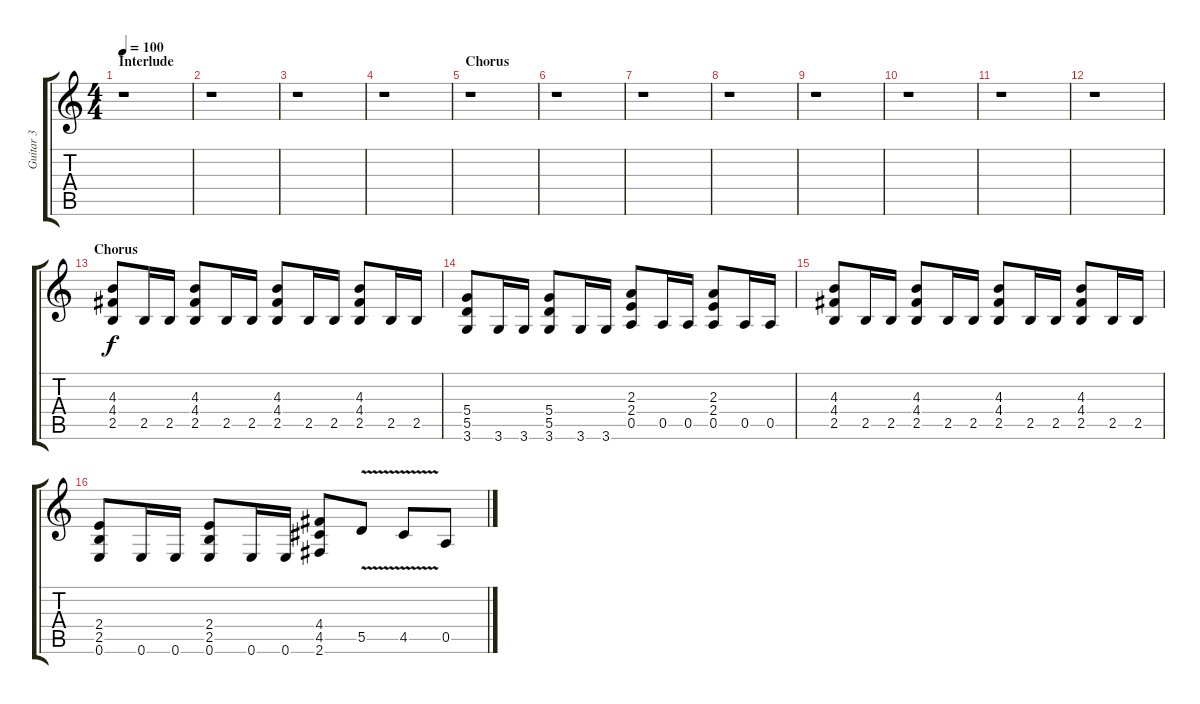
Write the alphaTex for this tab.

\track ("Guitar 3" "Guitar 3") {instrument distortionguitar}
\staff {score tabs}
\tuning (E4 B3 G3 D3 A2 E2) {hide}
\ts (4 4)
\section ("" "Interlude")
\tempo 100
\clef g2
\ks c
r.1{dy f} |
r.1 |
r.1 |
r.1 |
\section ("" "Chorus")
r.1 |
r.1 |
r.1 |
r.1 |
r.1 |
r.1 |
r.1 |
r.1 |
\section ("" "Chorus")
(4.3 4.4 2.5).8 2.5.16 2.5.16 (4.3 4.4 2.5).8 2.5.16 2.5.16 (4.3 4.4 2.5).8 2.5.16 2.5.16 (4.3 4.4 2.5).8 2.5.16 2.5.16 |
(5.4 5.5 3.6).8 3.6.16 3.6.16 (5.4 5.5 3.6).8 3.6.16 3.6.16 (2.3 2.4 0.5).8 0.5.16 0.5.16 (2.3 2.4 0.5).8 0.5.16 0.5.16 |
(4.3 4.4 2.5).8 2.5.16 2.5.16 (4.3 4.4 2.5).8 2.5.16 2.5.16 (4.3 4.4 2.5).8 2.5.16 2.5.16 (4.3 4.4 2.5).8 2.5.16 2.5.16 |
(2.4 2.5 0.6).8 0.6.16 0.6.16 (2.4 2.5 0.6).8 0.6.16 0.6.16 (4.4 4.5 2.6).8 5.5{v}.8 4.5{v}.8 0.5.8
